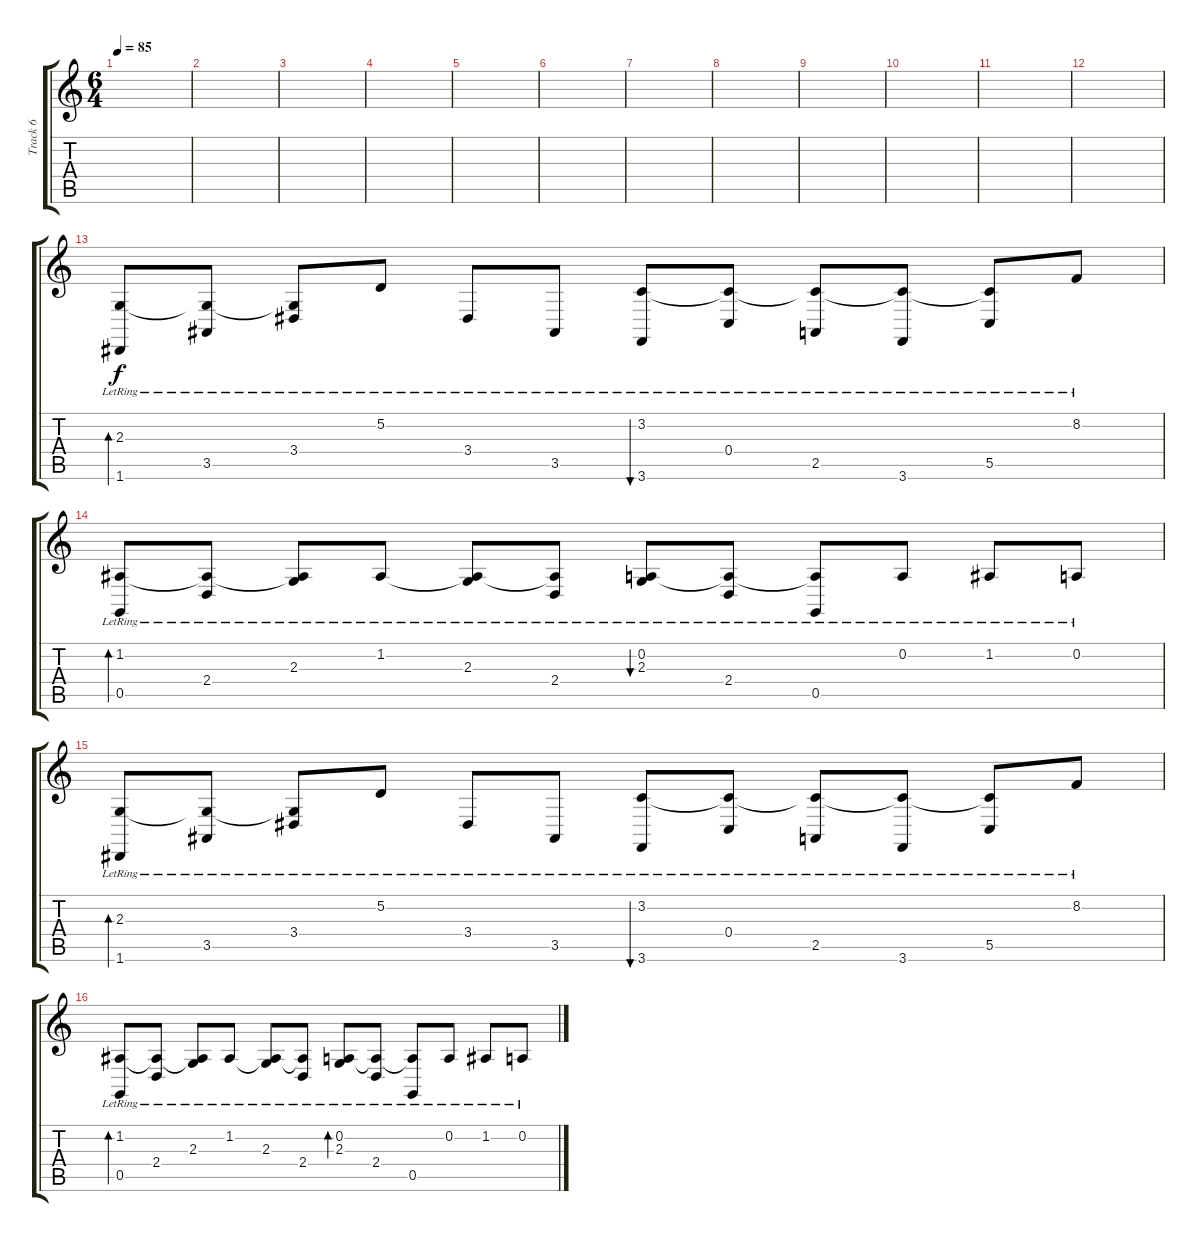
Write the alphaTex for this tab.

\track ("Track 6" "Track 6") {instrument brightacousticpiano}
\staff {score tabs}
\tuning (D4 A3 F3 C3 G2 D2) {hide}
\ts (6 4)
\tempo 85
\clef g2
\ks c
|
|
|
|
|
|
|
|
|
|
|
|
(2.3{lr} 1.6{lr}).8{bd 60} (2.3{t} 3.5{lr}).8 (2.3{t} 3.4{lr}).8 5.2{lr}.8 3.4{lr}.8 3.5{lr}.8 (3.2{lr} 3.6).8{bu 60} (3.2{t} 0.4{lr}).8 (3.2{t} 2.5{lr}).8 (3.2{t} 3.6{lr}).8 (3.2{t} 5.5{lr}).8 8.2{lr}.8 |
(1.2{lr} 0.5{lr}).8{bd 60} (1.2{t} 2.4{lr}).8 (1.2{t} 2.3{lr}).8 1.2{lr}.8 (1.2{t} 2.3{lr}).8 (1.2{t} 2.4{lr}).8 (0.2{lr} 2.3{lr}).8{bu 60} (0.2{t} 2.4{lr}).8 (0.2{t} 0.5{lr}).8 0.2{lr}.8 1.2{lr}.8 0.2{lr}.8 |
(2.3{lr} 1.6{lr}).8{bd 60} (2.3{t} 3.5{lr}).8 (2.3{t} 3.4{lr}).8 5.2{lr}.8 3.4{lr}.8 3.5{lr}.8 (3.2{lr} 3.6).8{bu 60} (3.2{t} 0.4{lr}).8 (3.2{t} 2.5{lr}).8 (3.2{t} 3.6{lr}).8 (3.2{t} 5.5{lr}).8 8.2{lr}.8 |
(1.2{lr} 0.5{lr}).8{bd 60} (1.2{t} 2.4{lr}).8 (1.2{t} 2.3{lr}).8 1.2{lr}.8 (1.2{t} 2.3{lr}).8 (1.2{t} 2.4{lr}).8 (0.2{lr} 2.3{lr}).8{bd 60} (0.2{t} 2.4{lr}).8 (0.2{t} 0.5{lr}).8 0.2{lr}.8 1.2{lr}.8 0.2{lr}.8
